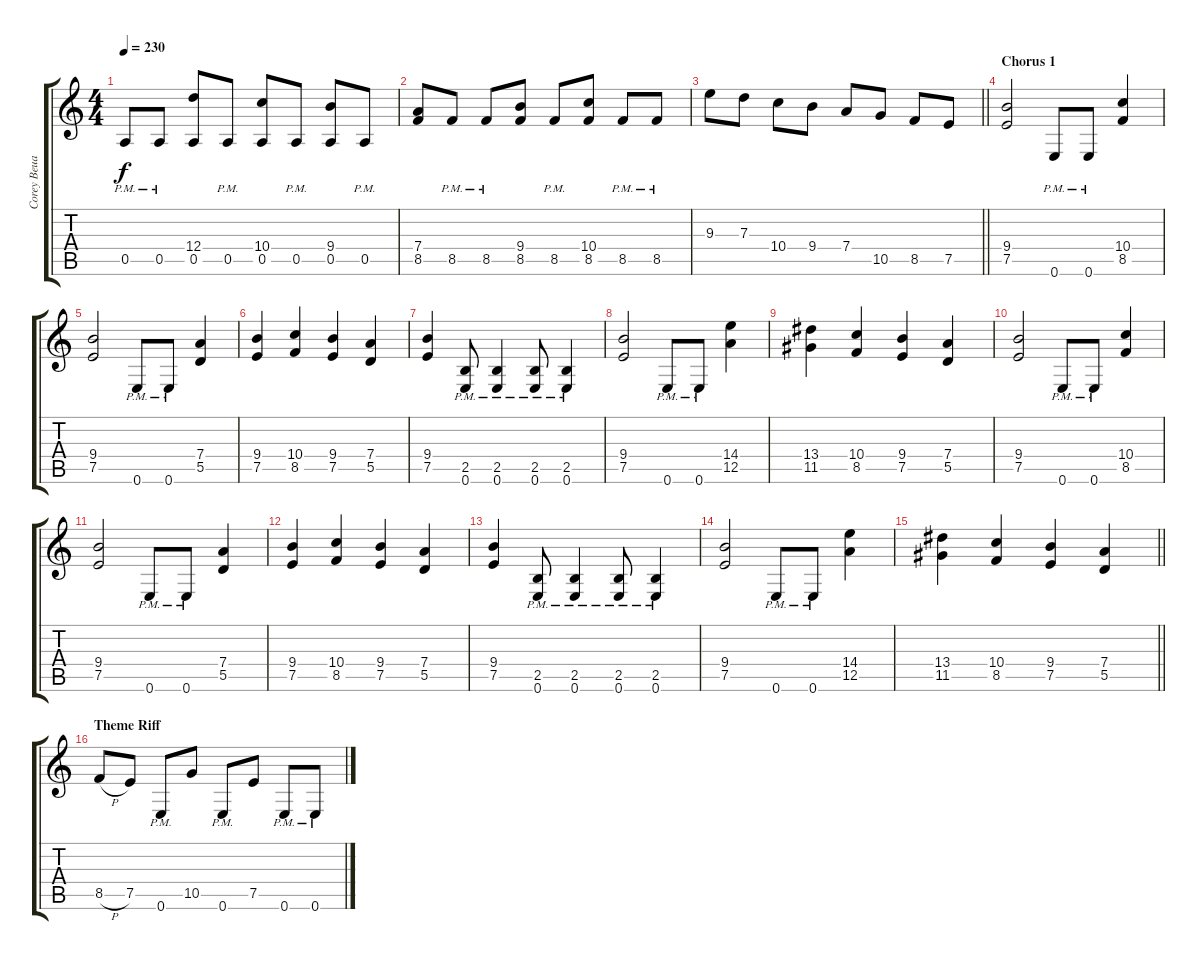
\track ("Corey Beualieu" "Corey Beua") {instrument distortionguitar}
\staff {score tabs}
\tuning (E4 B3 G3 D3 A2 E2) {hide}
\ts (4 4)
\tempo 230
\clef g2
\ks c
0.5{pm}.8{dy f} 0.5{pm}.8 (12.4 0.5).8 0.5{pm}.8 (10.4 0.5).8 0.5{pm}.8 (9.4 0.5).8 0.5{pm}.8 |
(7.4 8.5).8 8.5{pm}.8 8.5{pm}.8 (9.4 8.5).8 8.5{pm}.8 (10.4 8.5).8 8.5{pm}.8 8.5{pm}.8 |
\barLineRight lightlight
9.3.8 7.3.8 10.4.8 9.4.8 7.4.8 10.5.8 8.5.8 7.5.8 |
\section ("" "Chorus 1")
(9.4 7.5).2 0.6{pm}.8 0.6{pm}.8 (10.4 8.5).4 |
(9.4 7.5).2 0.6{pm}.8 0.6{pm}.8 (7.4 5.5).4 |
(9.4 7.5).4 (10.4 8.5).4 (9.4 7.5).4 (7.4 5.5).4 |
(9.4 7.5).4 (2.5{pm} 0.6{pm}).8 (2.5{pm} 0.6{pm}).4 (2.5{pm} 0.6{pm}).8 (2.5{pm} 0.6{pm}).4 |
(9.4 7.5).2 0.6{pm}.8 0.6{pm}.8 (14.4 12.5).4 |
(13.4 11.5).4 (10.4 8.5).4 (9.4 7.5).4 (7.4 5.5).4 |
(9.4 7.5).2 0.6{pm}.8 0.6{pm}.8 (10.4 8.5).4 |
(9.4 7.5).2 0.6{pm}.8 0.6{pm}.8 (7.4 5.5).4 |
(9.4 7.5).4 (10.4 8.5).4 (9.4 7.5).4 (7.4 5.5).4 |
(9.4 7.5).4 (2.5{pm} 0.6{pm}).8 (2.5{pm} 0.6{pm}).4 (2.5{pm} 0.6{pm}).8 (2.5{pm} 0.6{pm}).4 |
(9.4 7.5).2 0.6{pm}.8 0.6{pm}.8 (14.4 12.5).4 |
\barLineRight lightlight
(13.4 11.5).4 (10.4 8.5).4 (9.4 7.5).4 (7.4 5.5).4 |
\section ("" "Theme Riff")
8.5{h}.8 7.5.8 0.6{pm}.8 10.5.8 0.6{pm}.8 7.5.8 0.6{pm}.8 0.6{pm}.8
